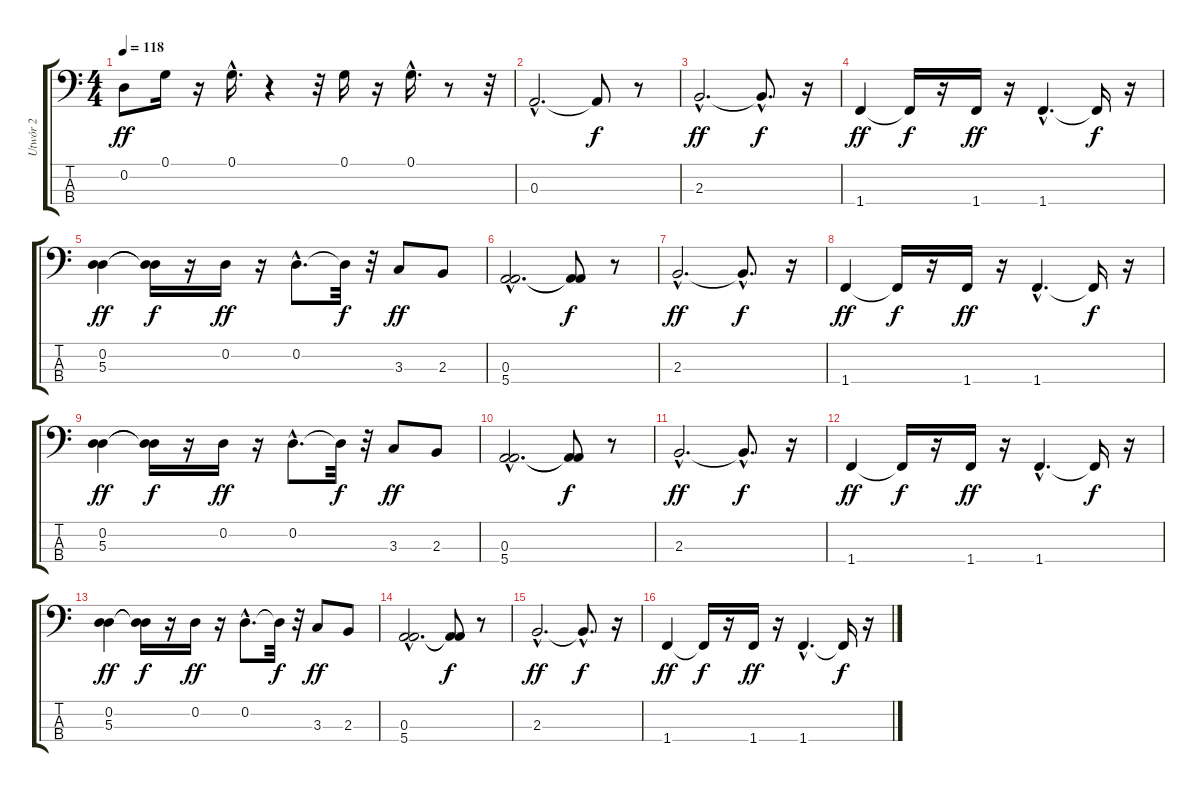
\track ("Utwór 2" "Utwór 2") {instrument electricbassfinger}
\staff {score tabs}
\tuning (G2 D2 A1 E1) {hide}
\ts (4 4)
\tempo 118
\clef f4
\ks c
0.2.8{dy ff} 0.1.16 r.16 0.1{hac}.16{d} r.4 r.32 0.1.16 r.16 0.1{hac}.16{d} r.8 r.32 |
0.3{hac}.2{d} 0.3{t}.8{dy f} r.8 |
2.3{hac}.2{d dy ff} 2.3{hac t}.8{d dy f} r.16 |
1.4.4{dy ff} 1.4{t}.16{dy f} r.16 1.4.16{dy ff} r.16 1.4{hac}.4{d} 1.4{t}.16{dy f} r.16 |
(0.2 5.3).4{dy ff} (0.2{t} 5.3{t}).16{dy f} r.16 0.2.16{dy ff} r.16 0.2{hac}.8{d} 0.2{t}.32{dy f} r.32 3.3.8{dy ff} 2.3.8 |
(0.3{hac} 5.4{hac}).2{d} (0.3{t} 5.4{t}).8{dy f} r.8 |
2.3{hac}.2{d dy ff} 2.3{hac t}.8{d dy f} r.16 |
1.4.4{dy ff} 1.4{t}.16{dy f} r.16 1.4.16{dy ff} r.16 1.4{hac}.4{d} 1.4{t}.16{dy f} r.16 |
(0.2 5.3).4{dy ff} (0.2{t} 5.3{t}).16{dy f} r.16 0.2.16{dy ff} r.16 0.2{hac}.8{d} 0.2{t}.32{dy f} r.32 3.3.8{dy ff} 2.3.8 |
(0.3{hac} 5.4{hac}).2{d} (0.3{t} 5.4{t}).8{dy f} r.8 |
2.3{hac}.2{d dy ff} 2.3{hac t}.8{d dy f} r.16 |
1.4.4{dy ff} 1.4{t}.16{dy f} r.16 1.4.16{dy ff} r.16 1.4{hac}.4{d} 1.4{t}.16{dy f} r.16 |
(0.2 5.3).4{dy ff} (0.2{t} 5.3{t}).16{dy f} r.16 0.2.16{dy ff} r.16 0.2{hac}.8{d} 0.2{t}.32{dy f} r.32 3.3.8{dy ff} 2.3.8 |
(0.3{hac} 5.4{hac}).2{d} (0.3{t} 5.4{t}).8{dy f} r.8 |
2.3{hac}.2{d dy ff} 2.3{hac t}.8{d dy f} r.16 |
1.4.4{dy ff} 1.4{t}.16{dy f} r.16 1.4.16{dy ff} r.16 1.4{hac}.4{d} 1.4{t}.16{dy f} r.16
